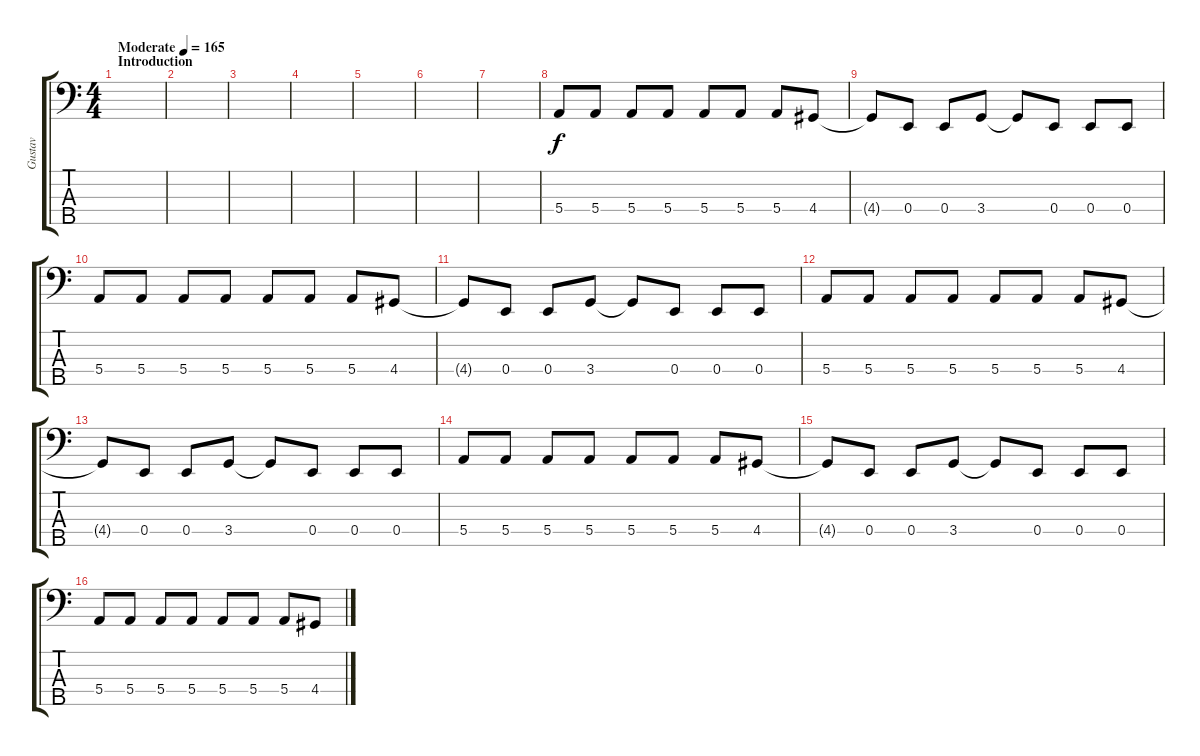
\track ("Gustav" "Gustav") {instrument electricbasspick}
\staff {score tabs}
\tuning (G2 D2 A1 E1 B0) {hide}
\ts (4 4)
\section ("" "Introduction")
\tempo (165 "Moderate")
\clef f4
\ks c
|
|
|
|
|
|
|
5.4.8{volume 9} 5.4.8 5.4.8 5.4.8 5.4.8 5.4.8 5.4.8 4.4.8 |
4.4{t}.8 0.4.8 0.4.8 3.4.8 3.4{t}.8 0.4.8 0.4.8 0.4.8 |
5.4.8 5.4.8 5.4.8 5.4.8 5.4.8 5.4.8 5.4.8 4.4.8 |
4.4{t}.8 0.4.8 0.4.8 3.4.8 3.4{t}.8 0.4.8 0.4.8 0.4.8 |
5.4.8 5.4.8 5.4.8 5.4.8 5.4.8 5.4.8 5.4.8 4.4.8 |
4.4{t}.8 0.4.8 0.4.8 3.4.8 3.4{t}.8 0.4.8 0.4.8 0.4.8 |
5.4.8 5.4.8 5.4.8 5.4.8 5.4.8 5.4.8 5.4.8 4.4.8 |
4.4{t}.8 0.4.8 0.4.8 3.4.8 3.4{t}.8 0.4.8 0.4.8 0.4.8 |
5.4.8{volume 16} 5.4.8 5.4.8 5.4.8 5.4.8 5.4.8 5.4.8 4.4.8
